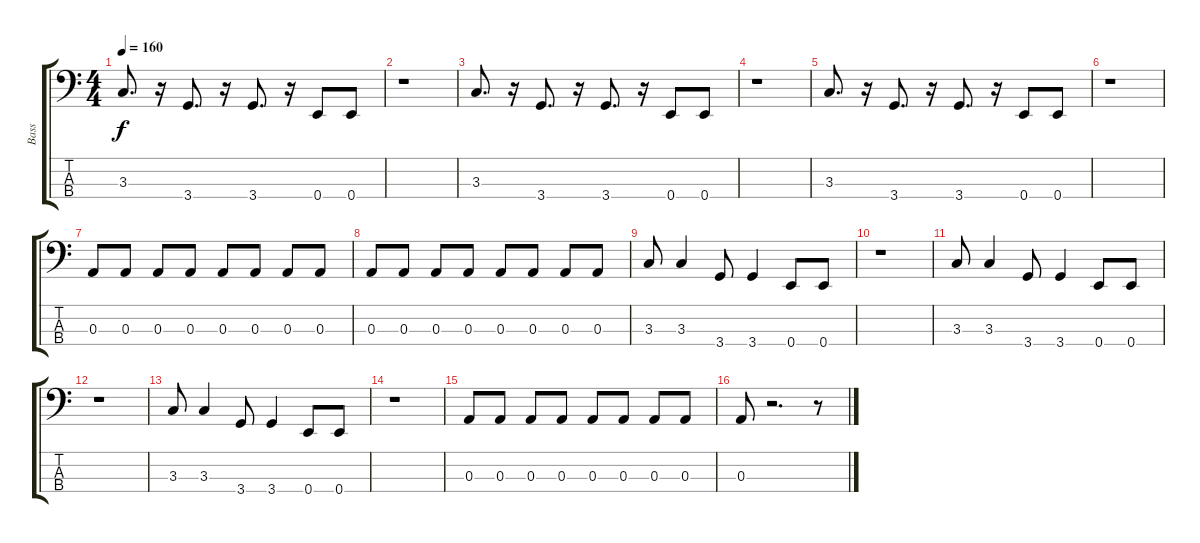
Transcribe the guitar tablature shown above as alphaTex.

\track ("Bass" "Bass") {instrument electricbassfinger}
\staff {score tabs}
\tuning (G2 D2 A1 E1) {hide}
\ts (4 4)
\tempo 160
\clef f4
\ks c
3.3.8{d dy f} r.16 3.4.8{d} r.16 3.4.8{d} r.16 0.4.8 0.4.8 |
r.1 |
3.3.8{d} r.16 3.4.8{d} r.16 3.4.8{d} r.16 0.4.8 0.4.8 |
r.1 |
3.3.8{d} r.16 3.4.8{d} r.16 3.4.8{d} r.16 0.4.8 0.4.8 |
r.1 |
0.3.8 0.3.8 0.3.8 0.3.8 0.3.8 0.3.8 0.3.8 0.3.8 |
0.3.8 0.3.8 0.3.8 0.3.8 0.3.8 0.3.8 0.3.8 0.3.8 |
3.3.8 3.3.4 3.4.8 3.4.4 0.4.8 0.4.8 |
r.1 |
3.3.8 3.3.4 3.4.8 3.4.4 0.4.8 0.4.8 |
r.1 |
3.3.8 3.3.4 3.4.8 3.4.4 0.4.8 0.4.8 |
r.1 |
0.3.8 0.3.8 0.3.8 0.3.8 0.3.8 0.3.8 0.3.8 0.3.8 |
0.3.8 r.2{d} r.8
